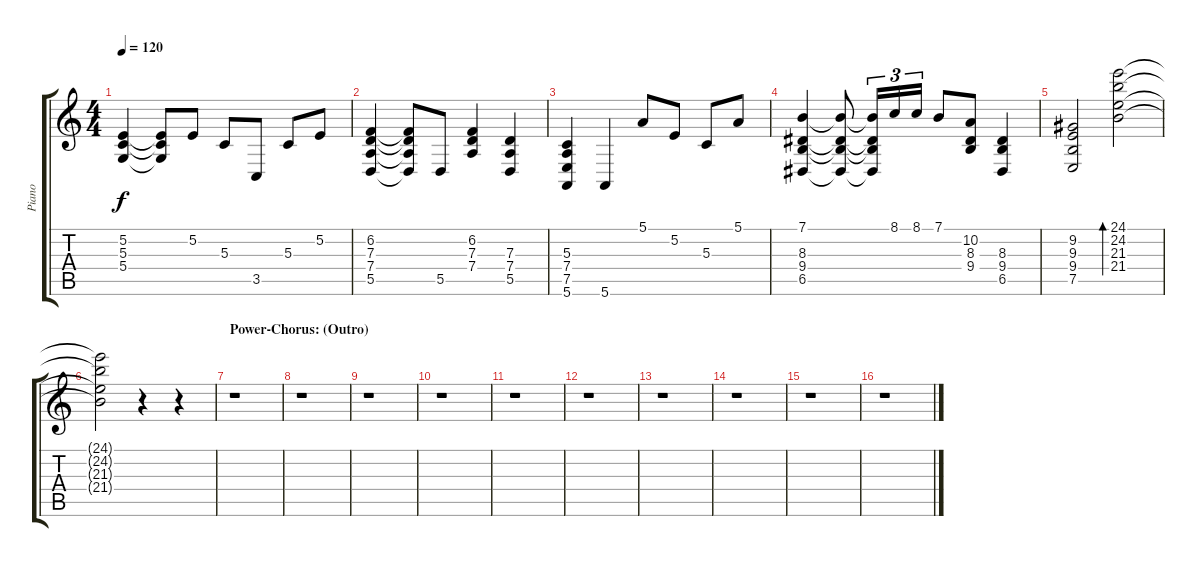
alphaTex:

\track ("Piano" "Piano") {instrument electricgrandpiano}
\staff {score tabs}
\tuning (E4 B3 G3 D3 A2 E2) {hide}
\ts (4 4)
\tempo 120
\clef g2
\ks c
(5.2 5.3 5.4).4{dy f} (5.2{t} 5.3{t} 5.4{t}).8 5.2.8 5.3.8 3.5.8 5.3.8 5.2.8 |
(6.2 7.3 7.4 5.5).4 (6.2{t} 7.3{t} 7.4{t} 5.5{t}).8 5.5.8 (6.2 7.3 7.4).4 (7.3 7.4 5.5).4 |
(5.3 7.4 7.5 5.6).4 5.6.4 5.1.8 5.2.8 5.3.8 5.1.8 |
(7.1 8.3 9.4 6.5).4 (7.1{t} 8.3{t} 9.4{t} 6.5{t}).8 (7.1{t} 8.3{t} 9.4{t} 6.5{t}).16{tu (3 2)} 8.1.16{tu (3 2)} 8.1.16{tu (3 2)} 7.1.8 (10.2 8.3 9.4).8 (8.3 9.4 6.5).4 |
(9.2 9.3 9.4 7.5).2 (24.1 24.2 21.3 21.4).2{bd 240} |
(24.1{t} 24.2{t} 21.3{t} 21.4{t}).2 r.4 r.4 |
\section ("" "Power-Chorus: (Outro)")
r.1 |
r.1 |
r.1 |
r.1 |
r.1 |
r.1 |
r.1 |
r.1 |
r.1 |
r.1
